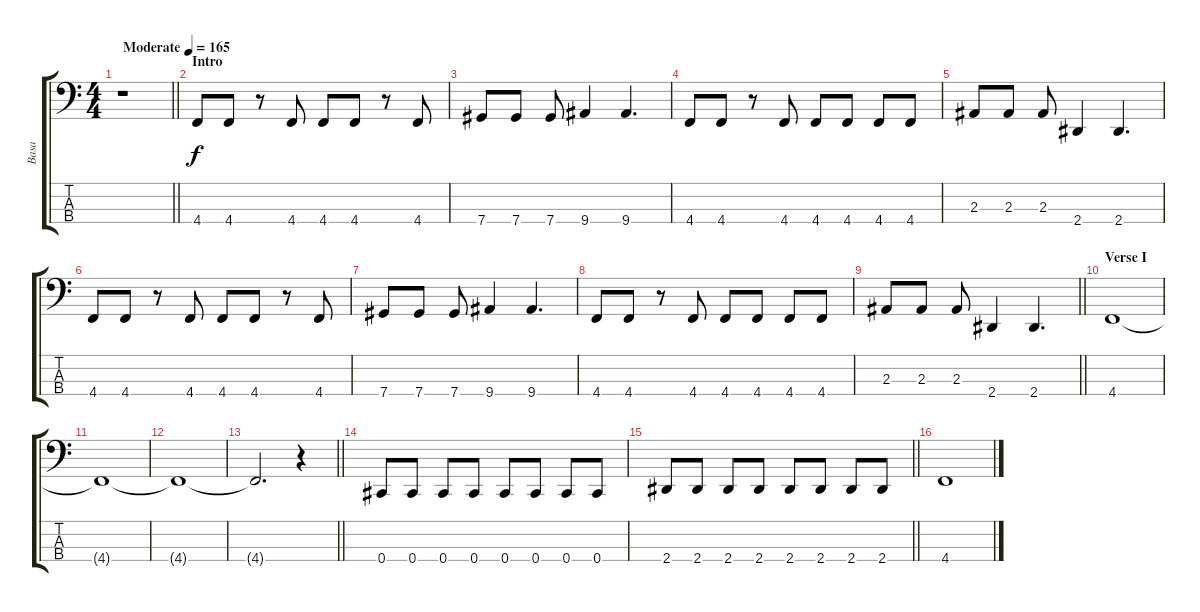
\track ("Basa" "Basa") {instrument electricbassfinger}
\staff {score tabs}
\tuning (Gb2 Db2 Ab1 Db1) {hide}
\ts (4 4)
\tempo (165 "Moderate")
\clef f4
\barLineRight lightlight
\ks c
r.1{dy f instrument electricbassfinger} |
\section ("" "Intro")
4.4.8 4.4.8 r.8 4.4.8 4.4.8 4.4.8 r.8 4.4.8 |
7.4.8 7.4.8 7.4.8 9.4.4 9.4.4{d} |
4.4.8 4.4.8 r.8 4.4.8 4.4.8 4.4.8 4.4.8 4.4.8 |
2.3.8 2.3.8 2.3.8 2.4.4 2.4.4{d} |
4.4.8 4.4.8 r.8 4.4.8 4.4.8 4.4.8 r.8 4.4.8 |
7.4.8 7.4.8 7.4.8 9.4.4 9.4.4{d} |
4.4.8 4.4.8 r.8 4.4.8 4.4.8 4.4.8 4.4.8 4.4.8 |
\barLineRight lightlight
2.3.8 2.3.8 2.3.8 2.4.4 2.4.4{d} |
\section ("" "Verse I")
4.4.1 |
4.4{t}.1 |
4.4{t}.1 |
\barLineRight lightlight
4.4{t}.2{d} r.4 |
\section ("" "")
0.4.8 0.4.8 0.4.8 0.4.8 0.4.8 0.4.8 0.4.8 0.4.8 |
\barLineRight lightlight
2.4.8 2.4.8 2.4.8 2.4.8 2.4.8 2.4.8 2.4.8 2.4.8 |
\section ("" "")
4.4.1
